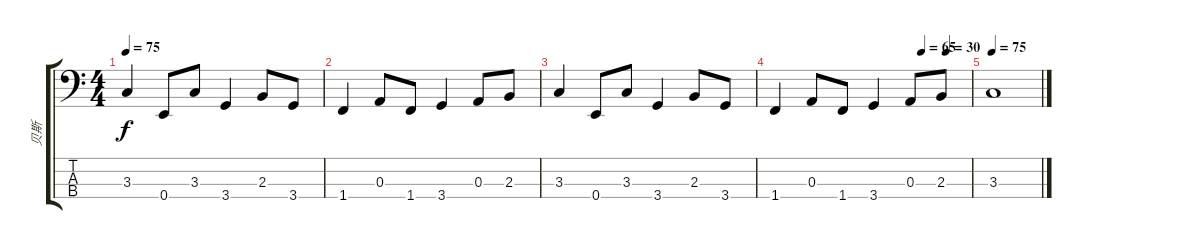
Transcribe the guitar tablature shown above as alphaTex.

\track ("贝斯" "贝斯") {instrument electricbassfinger}
\staff {score tabs}
\tuning (G2 D2 A1 E1) {hide}
\ts (4 4)
\tempo 75
\clef f4
\ks c
3.3.4{dy f} 0.4.8 3.3.8 3.4.4 2.3.8 3.4.8 |
1.4.4 0.3.8 1.4.8 3.4.4 0.3.8 2.3.8 |
3.3.4 0.4.8 3.3.8 3.4.4 2.3.8 3.4.8 |
\tempo (65 0.75)
\tempo (30 0.875)
1.4.4 0.3.8 1.4.8 3.4.4 0.3.8 2.3.8 |
\tempo 75
3.3.1
